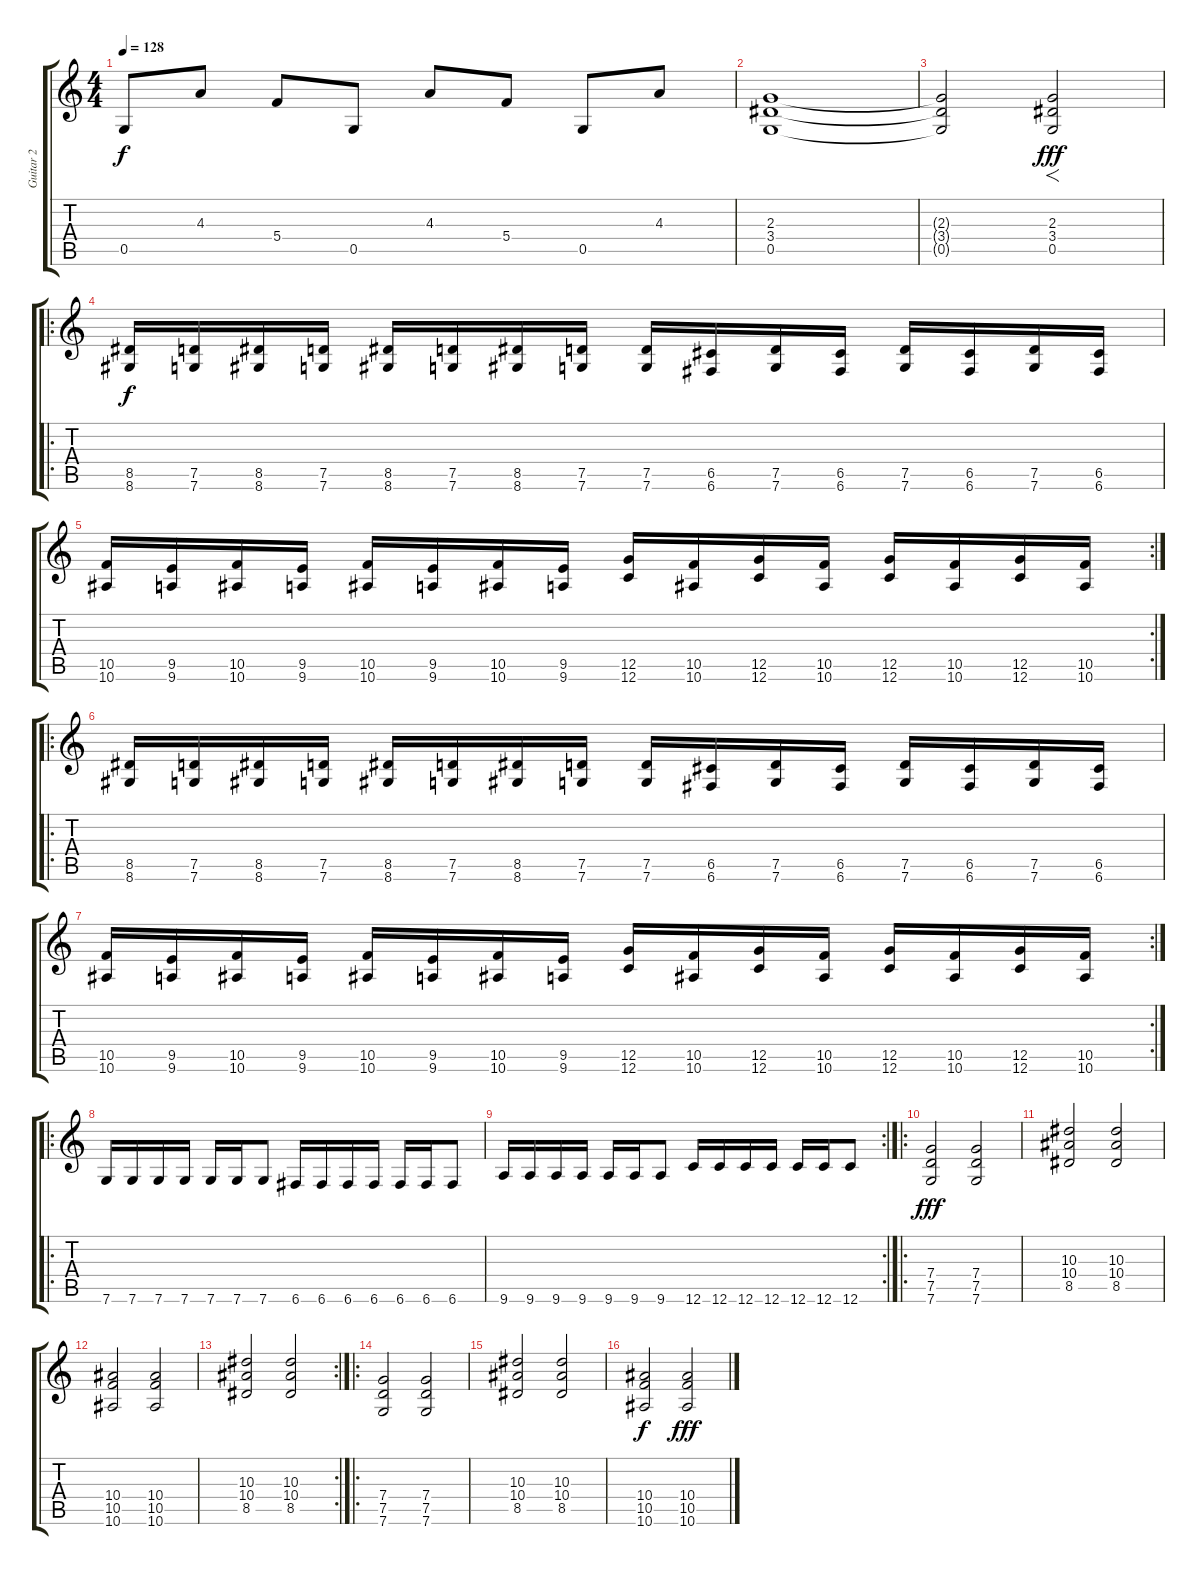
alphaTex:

\track ("Guitar 2" "Guitar 2") {instrument distortionguitar}
\staff {score tabs}
\tuning (D4 A3 F3 C3 G2 C2) {hide}
\ts (4 4)
\tempo 128
\clef g2
\ks c
0.5.8{dy f} 4.3.8 5.4.8 0.5.8 4.3.8 5.4.8 0.5.8 4.3.8 |
(2.3 3.4 0.5).1 |
(2.3{t} 3.4{t} 0.5{t}).2{volume 0} (2.3 3.4 0.5).2{f dy fff volume 12} |
\ro
(8.5 8.6).16{dy f} (7.5 7.6).16 (8.5 8.6).16 (7.5 7.6).16 (8.5 8.6).16 (7.5 7.6).16 (8.5 8.6).16 (7.5 7.6).16 (7.5 7.6).16 (6.5 6.6).16 (7.5 7.6).16 (6.5 6.6).16 (7.5 7.6).16 (6.5 6.6).16 (7.5 7.6).16 (6.5 6.6).16 |
\rc 2
(10.5 10.6).16 (9.5 9.6).16 (10.5 10.6).16 (9.5 9.6).16 (10.5 10.6).16 (9.5 9.6).16 (10.5 10.6).16 (9.5 9.6).16 (12.5 12.6).16 (10.5 10.6).16 (12.5 12.6).16 (10.5 10.6).16 (12.5 12.6).16 (10.5 10.6).16 (12.5 12.6).16 (10.5 10.6).16 |
\ro
(8.5 8.6).16 (7.5 7.6).16 (8.5 8.6).16 (7.5 7.6).16 (8.5 8.6).16 (7.5 7.6).16 (8.5 8.6).16 (7.5 7.6).16 (7.5 7.6).16 (6.5 6.6).16 (7.5 7.6).16 (6.5 6.6).16 (7.5 7.6).16 (6.5 6.6).16 (7.5 7.6).16 (6.5 6.6).16 |
\rc 2
(10.5 10.6).16 (9.5 9.6).16 (10.5 10.6).16 (9.5 9.6).16 (10.5 10.6).16 (9.5 9.6).16 (10.5 10.6).16 (9.5 9.6).16 (12.5 12.6).16 (10.5 10.6).16 (12.5 12.6).16 (10.5 10.6).16 (12.5 12.6).16 (10.5 10.6).16 (12.5 12.6).16 (10.5 10.6).16 |
\ro
7.6.16 7.6.16 7.6.16 7.6.16 7.6.16 7.6.16 7.6.8 6.6.16 6.6.16 6.6.16 6.6.16 6.6.16 6.6.16 6.6.8 |
\rc 2
9.6.16 9.6.16 9.6.16 9.6.16 9.6.16 9.6.16 9.6.8 12.6.16 12.6.16 12.6.16 12.6.16 12.6.16 12.6.16 12.6.8 |
\ro
(7.4 7.5 7.6).2{dy fff} (7.4 7.5 7.6).2 |
(10.3 10.4 8.5).2 (10.3 10.4 8.5).2 |
(10.4 10.5 10.6).2 (10.4 10.5 10.6).2 |
\rc 2
(10.3 10.4 8.5).2 (10.3 10.4 8.5).2 |
\ro
(7.4 7.5 7.6).2 (7.4 7.5 7.6).2 |
(10.3 10.4 8.5).2 (10.3 10.4 8.5).2 |
(10.4 10.5 10.6).2{dy f} (10.4 10.5 10.6).2{dy fff}
